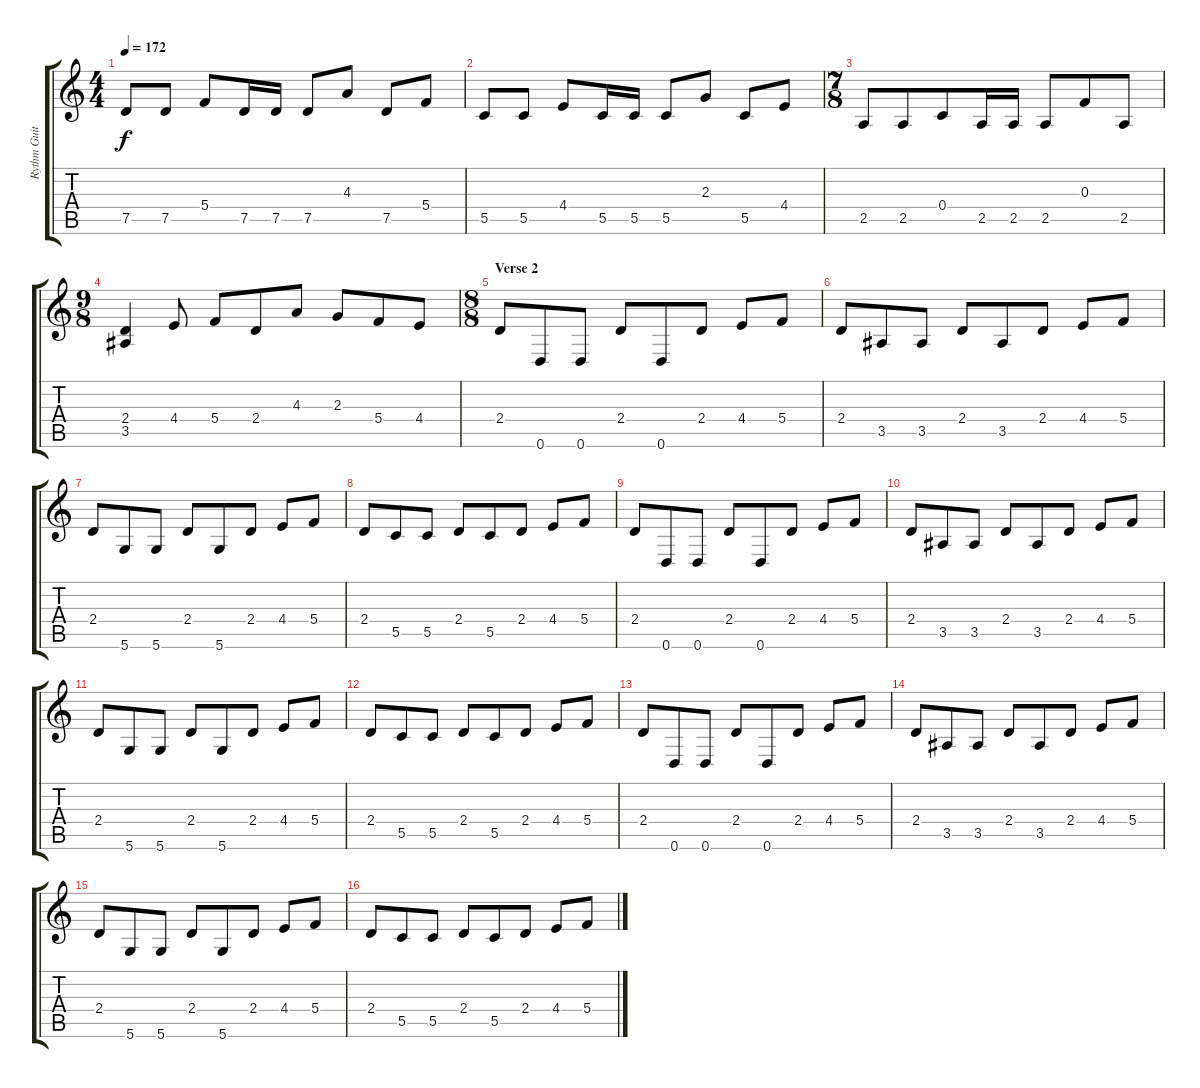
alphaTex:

\track ("Rythm Guitar 1" "Rythm Guit") {instrument distortionguitar}
\staff {score tabs}
\tuning (D4 A3 F3 C3 G2 D2) {hide}
\ts (4 4)
\tempo 172
\clef g2
\ks c
7.5.8{dy f} 7.5.8 5.4.8 7.5.16 7.5.16 7.5.8 4.3.8 7.5.8 5.4.8 |
5.5.8 5.5.8 4.4.8 5.5.16 5.5.16 5.5.8 2.3.8 5.5.8 4.4.8 |
\ts (7 8)
2.5.8 2.5.8 0.4.8 2.5.16 2.5.16 2.5.8 0.3.8 2.5.8 |
\ts (9 8)
(2.4 3.5).4 4.4.8 5.4.8 2.4.8 4.3.8 2.3.8 5.4.8 4.4.8 |
\ts (8 8)
\section ("" "Verse 2")
2.4.8 0.6.8 0.6.8 2.4.8 0.6.8 2.4.8 4.4.8 5.4.8 |
2.4.8 3.5.8 3.5.8 2.4.8 3.5.8 2.4.8 4.4.8 5.4.8 |
2.4.8 5.6.8 5.6.8 2.4.8 5.6.8 2.4.8 4.4.8 5.4.8 |
2.4.8 5.5.8 5.5.8 2.4.8 5.5.8 2.4.8 4.4.8 5.4.8 |
2.4.8 0.6.8 0.6.8 2.4.8 0.6.8 2.4.8 4.4.8 5.4.8 |
2.4.8 3.5.8 3.5.8 2.4.8 3.5.8 2.4.8 4.4.8 5.4.8 |
2.4.8 5.6.8 5.6.8 2.4.8 5.6.8 2.4.8 4.4.8 5.4.8 |
2.4.8 5.5.8 5.5.8 2.4.8 5.5.8 2.4.8 4.4.8 5.4.8 |
2.4.8 0.6.8 0.6.8 2.4.8 0.6.8 2.4.8 4.4.8 5.4.8 |
2.4.8 3.5.8 3.5.8 2.4.8 3.5.8 2.4.8 4.4.8 5.4.8 |
2.4.8 5.6.8 5.6.8 2.4.8 5.6.8 2.4.8 4.4.8 5.4.8 |
2.4.8 5.5.8 5.5.8 2.4.8 5.5.8 2.4.8 4.4.8 5.4.8
